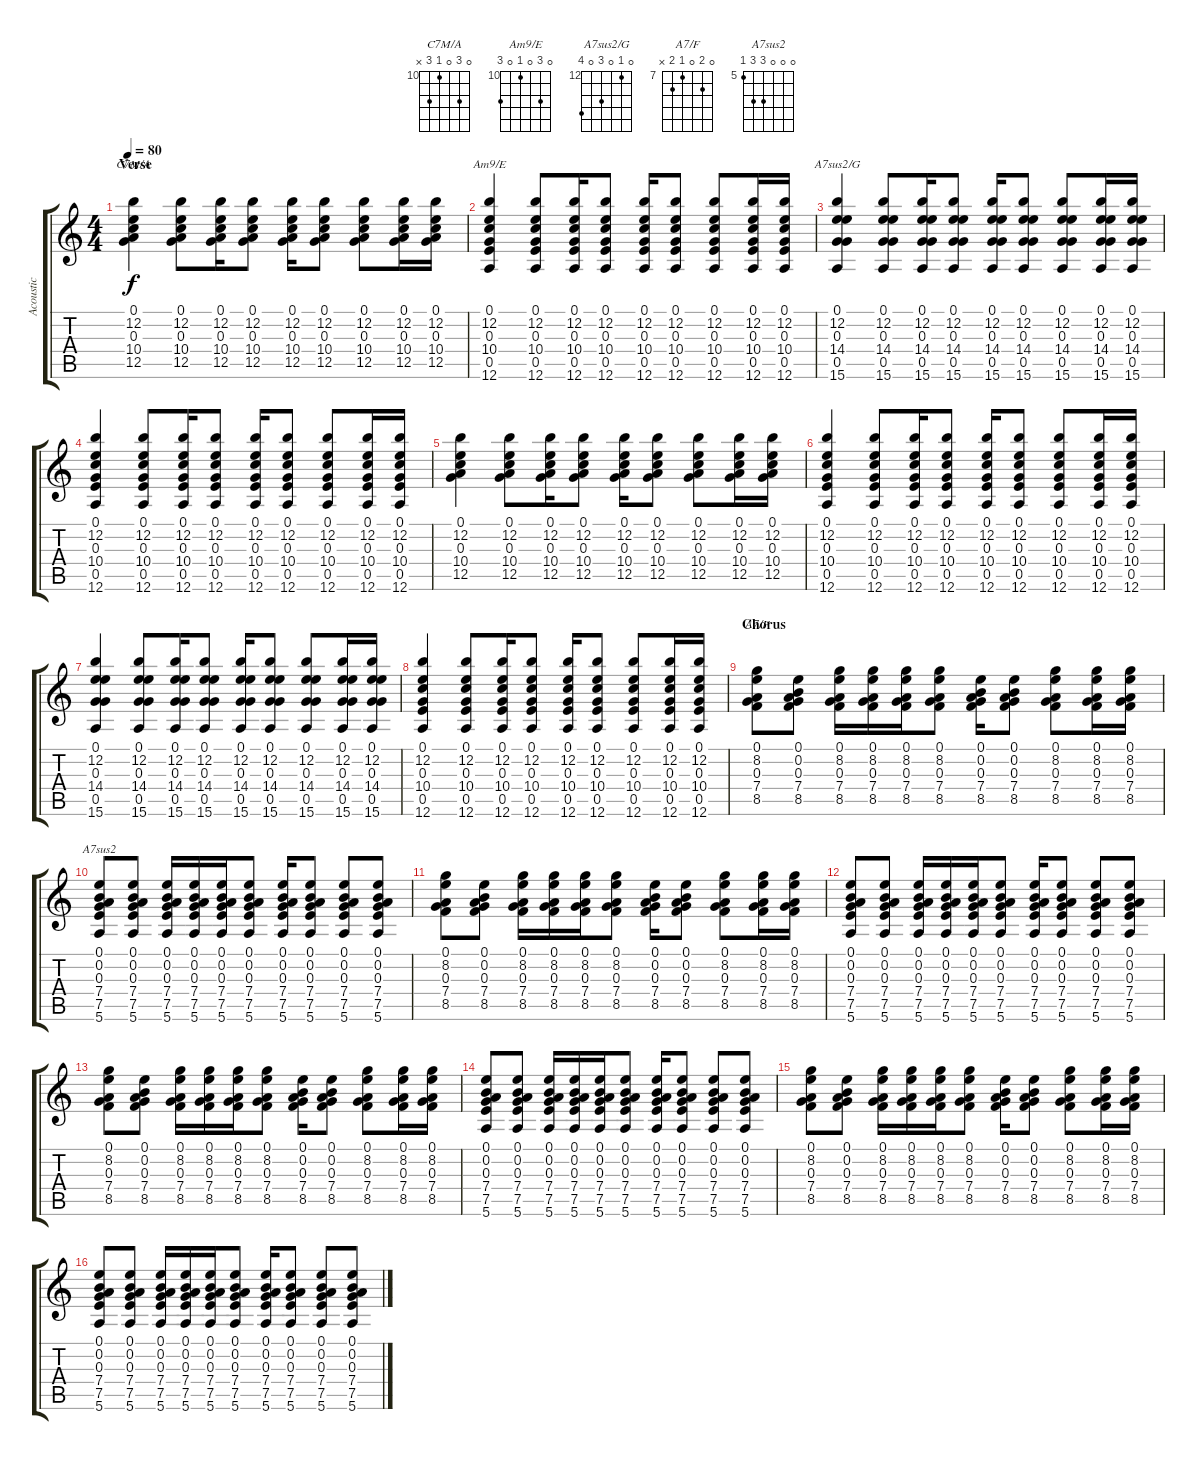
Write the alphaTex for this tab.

\track ("Acoustic" "Acoustic") {instrument acousticguitarsteel}
\staff {score tabs}
\tuning (E4 B3 G3 D3 A2 E2) {hide}
\chord ("C7M/A" 0 12 0 10 12 x) {firstfret 10}
\chord ("Am9/E" 0 12 0 10 0 12) {firstfret 10}
\chord ("A7sus2/G" 0 12 0 14 0 15) {firstfret 12}
\chord ("A7/F" 0 8 0 7 8 x) {firstfret 7}
\chord ("A7sus2" 0 0 0 7 7 5) {firstfret 5}
\ts (4 4)
\section ("" "Verse")
\tempo 80
\clef g2
\ks c
(0.1 12.2 0.3 10.4 12.5).4{ch "C7M/A" dy f} (0.1 12.2 0.3 10.4 12.5).8 (0.1 12.2 0.3 10.4 12.5).16 (0.1 12.2 0.3 10.4 12.5).8 (0.1 12.2 0.3 10.4 12.5).16 (0.1 12.2 0.3 10.4 12.5).8 (0.1 12.2 0.3 10.4 12.5).8 (0.1 12.2 0.3 10.4 12.5).16 (0.1 12.2 0.3 10.4 12.5).16 |
(0.1 12.2 0.3 10.4 0.5 12.6).4{ch "Am9/E"} (0.1 12.2 0.3 10.4 0.5 12.6).8 (0.1 12.2 0.3 10.4 0.5 12.6).16 (0.1 12.2 0.3 10.4 0.5 12.6).8 (0.1 12.2 0.3 10.4 0.5 12.6).16 (0.1 12.2 0.3 10.4 0.5 12.6).8 (0.1 12.2 0.3 10.4 0.5 12.6).8 (0.1 12.2 0.3 10.4 0.5 12.6).16 (0.1 12.2 0.3 10.4 0.5 12.6).16 |
(0.1 12.2 0.3 14.4 0.5 15.6).4{ch "A7sus2/G"} (0.1 12.2 0.3 14.4 0.5 15.6).8 (0.1 12.2 0.3 14.4 0.5 15.6).16 (0.1 12.2 0.3 14.4 0.5 15.6).8 (0.1 12.2 0.3 14.4 0.5 15.6).16 (0.1 12.2 0.3 14.4 0.5 15.6).8 (0.1 12.2 0.3 14.4 0.5 15.6).8 (0.1 12.2 0.3 14.4 0.5 15.6).16 (0.1 12.2 0.3 14.4 0.5 15.6).16 |
(0.1 12.2 0.3 10.4 0.5 12.6).4 (0.1 12.2 0.3 10.4 0.5 12.6).8 (0.1 12.2 0.3 10.4 0.5 12.6).16 (0.1 12.2 0.3 10.4 0.5 12.6).8 (0.1 12.2 0.3 10.4 0.5 12.6).16 (0.1 12.2 0.3 10.4 0.5 12.6).8 (0.1 12.2 0.3 10.4 0.5 12.6).8 (0.1 12.2 0.3 10.4 0.5 12.6).16 (0.1 12.2 0.3 10.4 0.5 12.6).16 |
(0.1 12.2 0.3 10.4 12.5).4 (0.1 12.2 0.3 10.4 12.5).8 (0.1 12.2 0.3 10.4 12.5).16 (0.1 12.2 0.3 10.4 12.5).8 (0.1 12.2 0.3 10.4 12.5).16 (0.1 12.2 0.3 10.4 12.5).8 (0.1 12.2 0.3 10.4 12.5).8 (0.1 12.2 0.3 10.4 12.5).16 (0.1 12.2 0.3 10.4 12.5).16 |
(0.1 12.2 0.3 10.4 0.5 12.6).4 (0.1 12.2 0.3 10.4 0.5 12.6).8 (0.1 12.2 0.3 10.4 0.5 12.6).16 (0.1 12.2 0.3 10.4 0.5 12.6).8 (0.1 12.2 0.3 10.4 0.5 12.6).16 (0.1 12.2 0.3 10.4 0.5 12.6).8 (0.1 12.2 0.3 10.4 0.5 12.6).8 (0.1 12.2 0.3 10.4 0.5 12.6).16 (0.1 12.2 0.3 10.4 0.5 12.6).16 |
(0.1 12.2 0.3 14.4 0.5 15.6).4 (0.1 12.2 0.3 14.4 0.5 15.6).8 (0.1 12.2 0.3 14.4 0.5 15.6).16 (0.1 12.2 0.3 14.4 0.5 15.6).8 (0.1 12.2 0.3 14.4 0.5 15.6).16 (0.1 12.2 0.3 14.4 0.5 15.6).8 (0.1 12.2 0.3 14.4 0.5 15.6).8 (0.1 12.2 0.3 14.4 0.5 15.6).16 (0.1 12.2 0.3 14.4 0.5 15.6).16 |
(0.1 12.2 0.3 10.4 0.5 12.6).4 (0.1 12.2 0.3 10.4 0.5 12.6).8 (0.1 12.2 0.3 10.4 0.5 12.6).16 (0.1 12.2 0.3 10.4 0.5 12.6).8 (0.1 12.2 0.3 10.4 0.5 12.6).16 (0.1 12.2 0.3 10.4 0.5 12.6).8 (0.1 12.2 0.3 10.4 0.5 12.6).8 (0.1 12.2 0.3 10.4 0.5 12.6).16 (0.1 12.2 0.3 10.4 0.5 12.6).16 |
\section ("" "Chorus")
(0.1 8.2 0.3 7.4 8.5).8{ch "A7/F"} (0.1 0.2 0.3 7.4 8.5).8 (0.1 8.2 0.3 7.4 8.5).16 (0.1 8.2 0.3 7.4 8.5).16 (0.1 8.2 0.3 7.4 8.5).16 (0.1 8.2 0.3 7.4 8.5).8 (0.1 0.2 0.3 7.4 8.5).16 (0.1 0.2 0.3 7.4 8.5).8 (0.1 8.2 0.3 7.4 8.5).8 (0.1 8.2 0.3 7.4 8.5).16 (0.1 8.2 0.3 7.4 8.5).16 |
(0.1 0.2 0.3 7.4 7.5 5.6).8{ch "A7sus2"} (0.1 0.2 0.3 7.4 7.5 5.6).8 (0.1 0.2 0.3 7.4 7.5 5.6).16 (0.1 0.2 0.3 7.4 7.5 5.6).16 (0.1 0.2 0.3 7.4 7.5 5.6).16 (0.1 0.2 0.3 7.4 7.5 5.6).8 (0.1 0.2 0.3 7.4 7.5 5.6).16 (0.1 0.2 0.3 7.4 7.5 5.6).8 (0.1 0.2 0.3 7.4 7.5 5.6).8 (0.1 0.2 0.3 7.4 7.5 5.6).8 |
(0.1 8.2 0.3 7.4 8.5).8 (0.1 0.2 0.3 7.4 8.5).8 (0.1 8.2 0.3 7.4 8.5).16 (0.1 8.2 0.3 7.4 8.5).16 (0.1 8.2 0.3 7.4 8.5).16 (0.1 8.2 0.3 7.4 8.5).8 (0.1 0.2 0.3 7.4 8.5).16 (0.1 0.2 0.3 7.4 8.5).8 (0.1 8.2 0.3 7.4 8.5).8 (0.1 8.2 0.3 7.4 8.5).16 (0.1 8.2 0.3 7.4 8.5).16 |
(0.1 0.2 0.3 7.4 7.5 5.6).8 (0.1 0.2 0.3 7.4 7.5 5.6).8 (0.1 0.2 0.3 7.4 7.5 5.6).16 (0.1 0.2 0.3 7.4 7.5 5.6).16 (0.1 0.2 0.3 7.4 7.5 5.6).16 (0.1 0.2 0.3 7.4 7.5 5.6).8 (0.1 0.2 0.3 7.4 7.5 5.6).16 (0.1 0.2 0.3 7.4 7.5 5.6).8 (0.1 0.2 0.3 7.4 7.5 5.6).8 (0.1 0.2 0.3 7.4 7.5 5.6).8 |
(0.1 8.2 0.3 7.4 8.5).8 (0.1 0.2 0.3 7.4 8.5).8 (0.1 8.2 0.3 7.4 8.5).16 (0.1 8.2 0.3 7.4 8.5).16 (0.1 8.2 0.3 7.4 8.5).16 (0.1 8.2 0.3 7.4 8.5).8 (0.1 0.2 0.3 7.4 8.5).16 (0.1 0.2 0.3 7.4 8.5).8 (0.1 8.2 0.3 7.4 8.5).8 (0.1 8.2 0.3 7.4 8.5).16 (0.1 8.2 0.3 7.4 8.5).16 |
(0.1 0.2 0.3 7.4 7.5 5.6).8 (0.1 0.2 0.3 7.4 7.5 5.6).8 (0.1 0.2 0.3 7.4 7.5 5.6).16 (0.1 0.2 0.3 7.4 7.5 5.6).16 (0.1 0.2 0.3 7.4 7.5 5.6).16 (0.1 0.2 0.3 7.4 7.5 5.6).8 (0.1 0.2 0.3 7.4 7.5 5.6).16 (0.1 0.2 0.3 7.4 7.5 5.6).8 (0.1 0.2 0.3 7.4 7.5 5.6).8 (0.1 0.2 0.3 7.4 7.5 5.6).8 |
(0.1 8.2 0.3 7.4 8.5).8 (0.1 0.2 0.3 7.4 8.5).8 (0.1 8.2 0.3 7.4 8.5).16 (0.1 8.2 0.3 7.4 8.5).16 (0.1 8.2 0.3 7.4 8.5).16 (0.1 8.2 0.3 7.4 8.5).8 (0.1 0.2 0.3 7.4 8.5).16 (0.1 0.2 0.3 7.4 8.5).8 (0.1 8.2 0.3 7.4 8.5).8 (0.1 8.2 0.3 7.4 8.5).16 (0.1 8.2 0.3 7.4 8.5).16 |
(0.1 0.2 0.3 7.4 7.5 5.6).8 (0.1 0.2 0.3 7.4 7.5 5.6).8 (0.1 0.2 0.3 7.4 7.5 5.6).16 (0.1 0.2 0.3 7.4 7.5 5.6).16 (0.1 0.2 0.3 7.4 7.5 5.6).16 (0.1 0.2 0.3 7.4 7.5 5.6).8 (0.1 0.2 0.3 7.4 7.5 5.6).16 (0.1 0.2 0.3 7.4 7.5 5.6).8 (0.1 0.2 0.3 7.4 7.5 5.6).8 (0.1 0.2 0.3 7.4 7.5 5.6).8
